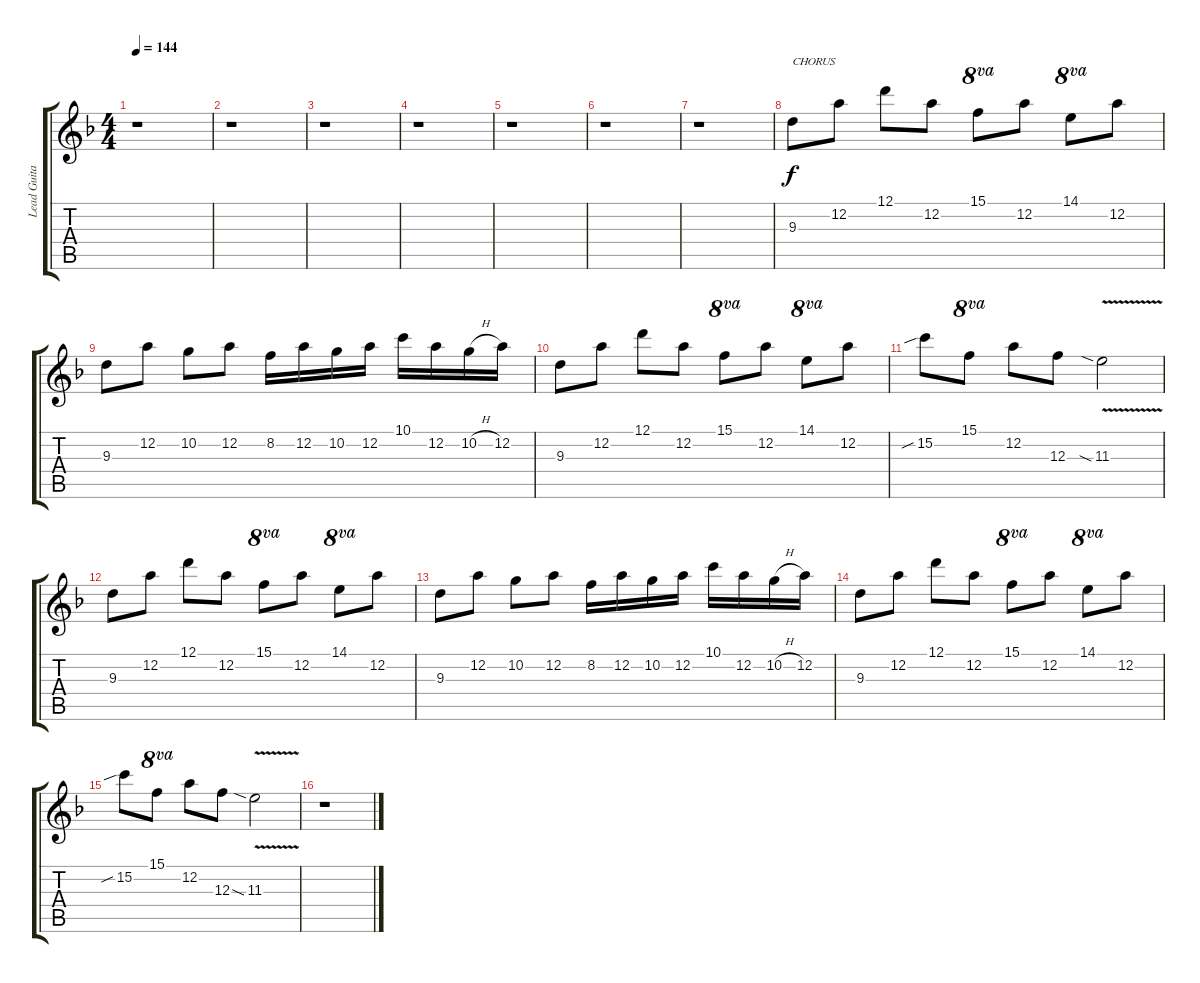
\track ("Lead Guitar" "Lead Guita") {instrument distortionguitar}
\staff {score tabs}
\tuning (D4 A3 F3 C3 G2 D2) {hide}
\ts (4 4)
\tempo 144
\clef g2
\ks dminor
r.1{dy f} |
r.1 |
r.1 |
r.1 |
r.1 |
r.1 |
r.1 |
9.3.8{txt "CHORUS"} 12.2.8 12.1.8 12.2.8 15.1.8{ot 8va} 12.2.8 14.1.8{ot 8va} 12.2.8 |
9.3.8 12.2.8 10.2.8 12.2.8 8.2.16 12.2.16 10.2.16 12.2.16 10.1.16 12.2.16 10.2{h}.16 12.2.16 |
9.3.8 12.2.8 12.1.8 12.2.8 15.1.8{ot 8va} 12.2.8 14.1.8{ot 8va} 12.2.8 |
15.2{sib}.8 15.1.8{ot 8va} 12.2.8 12.3.8 11.3{v sia}.2 |
9.3.8 12.2.8 12.1.8 12.2.8 15.1.8{ot 8va} 12.2.8 14.1.8{ot 8va} 12.2.8 |
9.3.8 12.2.8 10.2.8 12.2.8 8.2.16 12.2.16 10.2.16 12.2.16 10.1.16 12.2.16 10.2{h}.16 12.2.16 |
9.3.8 12.2.8 12.1.8 12.2.8 15.1.8{ot 8va} 12.2.8 14.1.8{ot 8va} 12.2.8 |
15.2{sib}.8 15.1.8{ot 8va} 12.2.8 12.3.8 11.3{v sia}.2 |
r.1
